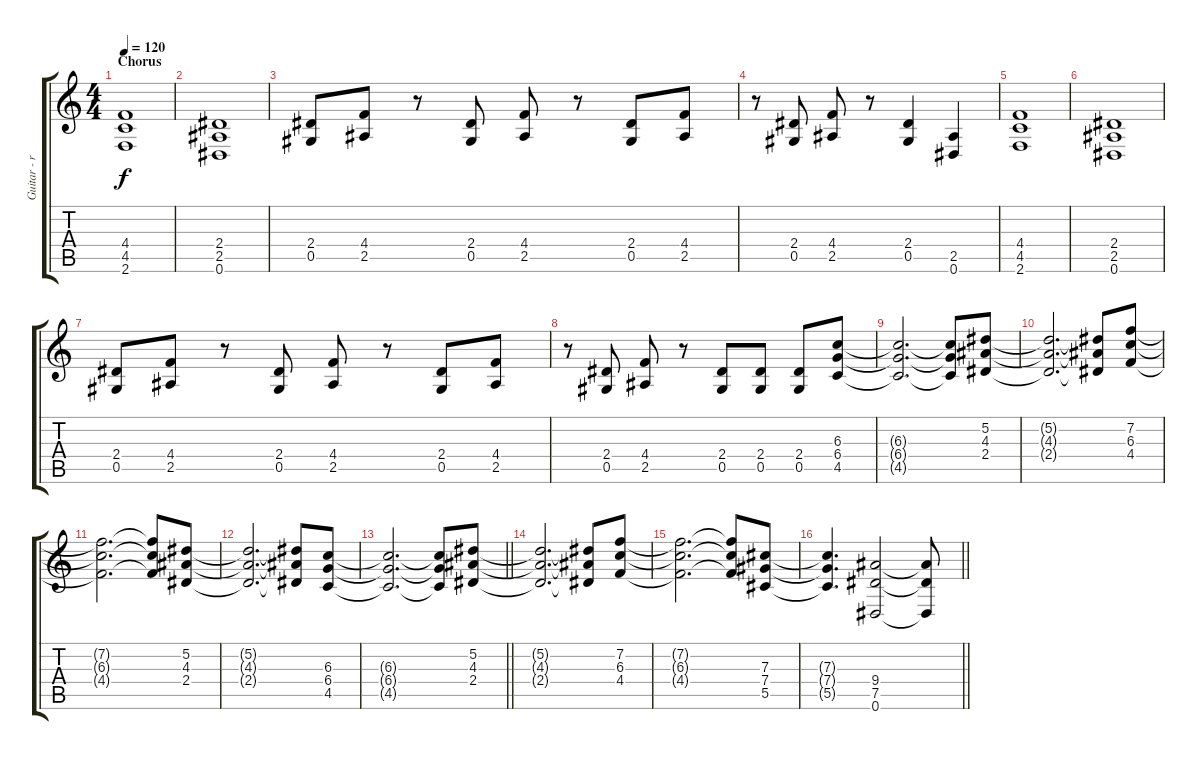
\track ("Guitar - rhythm" "Guitar - r") {instrument distortionguitar}
\staff {score tabs}
\tuning (Eb4 Bb3 Gb3 Db3 Ab2 Eb2) {hide}
\ts (4 4)
\section ("" "Chorus")
\tempo 120
\clef g2
\ks c
(4.4 4.5 2.6).1{dy f} |
(2.4 2.5 0.6).1 |
(2.4 0.5).8 (4.4 2.5).8 r.8 (2.4 0.5).8 (4.4 2.5).8 r.8 (2.4 0.5).8 (4.4 2.5).8 |
r.8 (2.4 0.5).8 (4.4 2.5).8 r.8 (2.4 0.5).4 (2.5 0.6).4 |
(4.4 4.5 2.6).1 |
(2.4 2.5 0.6).1 |
(2.4 0.5).8 (4.4 2.5).8 r.8 (2.4 0.5).8 (4.4 2.5).8 r.8 (2.4 0.5).8 (4.4 2.5).8 |
r.8 (2.4 0.5).8 (4.4 2.5).8 r.8 (2.4 0.5).8 (2.4 0.5).8 (2.4 0.5).8 (6.3 6.4 4.5).8 |
(6.3{t} 6.4{t} 4.5{t}).2{d} (6.3{t} 6.4{t} 4.5{t}).8 (5.2 4.3 2.4).8 |
(5.2{t} 4.3{t} 2.4{t}).2{d} (5.2{t} 4.3{t} 2.4{t}).8 (7.2 6.3 4.4).8 |
(7.2{t} 6.3{t} 4.4{t}).2{d} (7.2{t} 6.3{t} 4.4{t}).8 (5.2 4.3 2.4).8 |
(5.2{t} 4.3{t} 2.4{t}).2{d} (5.2{t} 4.3{t} 2.4{t}).8 (6.3 6.4 4.5).8 |
\barLineRight lightlight
(6.3{t} 6.4{t} 4.5{t}).2{d} (6.3{t} 6.4{t} 4.5{t}).8 (5.2 4.3 2.4).8 |
(5.2{t} 4.3{t} 2.4{t}).2{d} (5.2{t} 4.3{t} 2.4{t}).8 (7.2 6.3 4.4).8 |
(7.2{t} 6.3{t} 4.4{t}).2{d} (7.2{t} 6.3{t} 4.4{t}).8 (7.3 7.4 5.5).8 |
\barLineRight lightlight
(7.3{t} 7.4{t} 5.5{t}).4{d} (9.4 7.5 0.6).2 (9.4{t} 7.5{t} 0.6{t}).8
